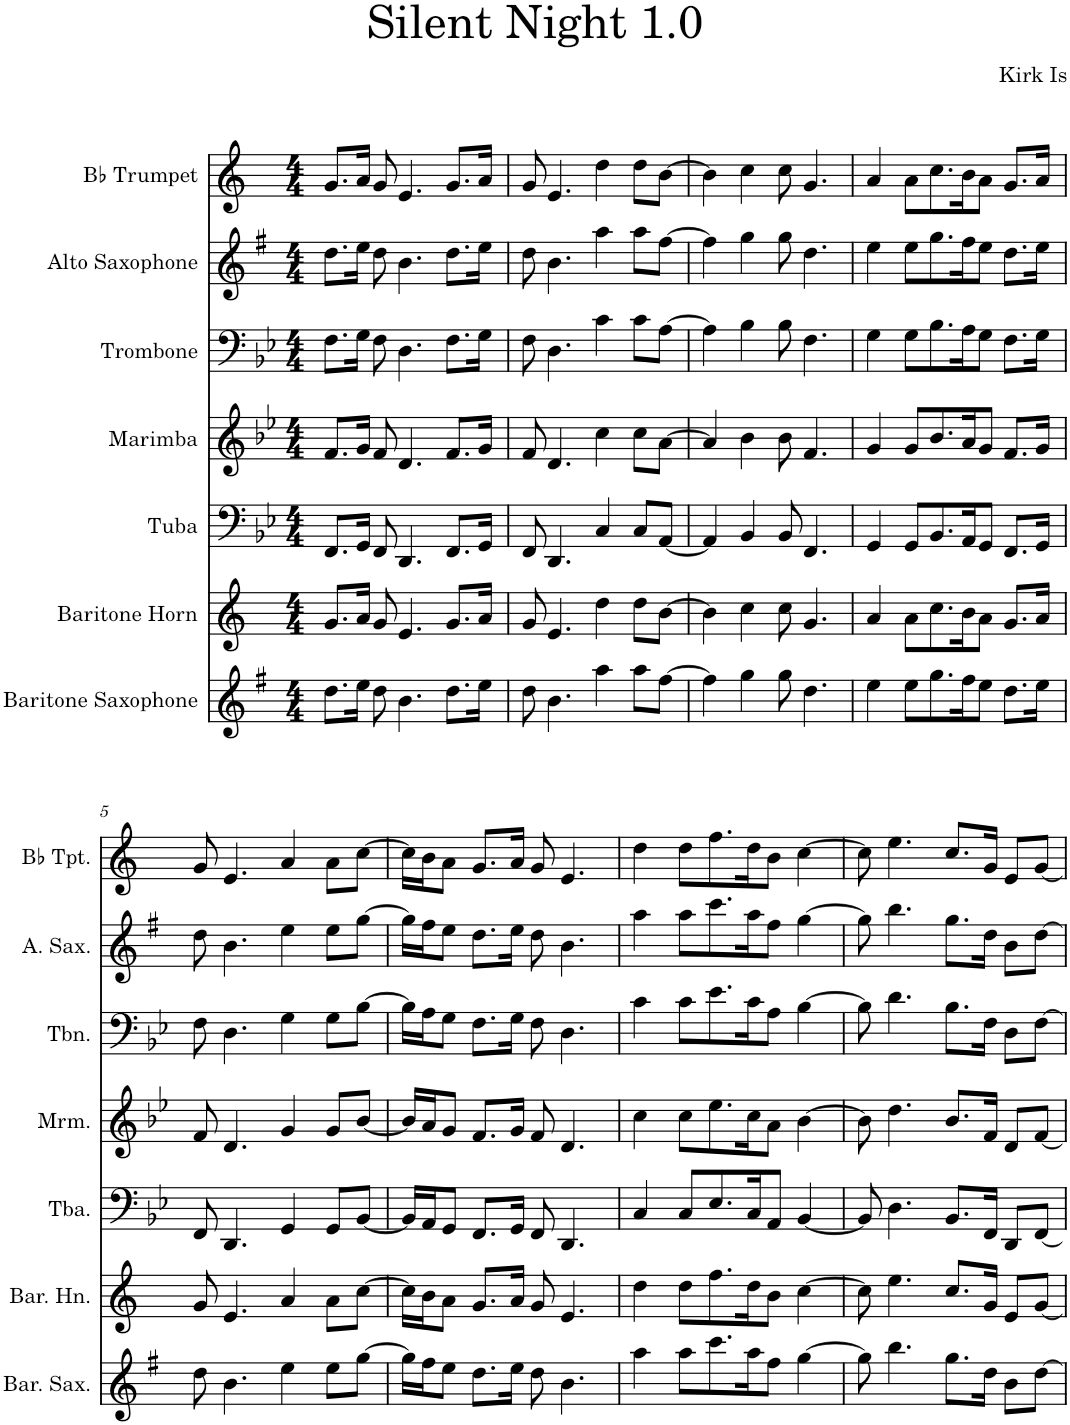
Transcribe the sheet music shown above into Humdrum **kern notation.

**kern	**kern	**kern	**kern	**kern	**kern	**kern
*part7	*part6	*part5	*part4	*part3	*part2	*part1
*staff7	*staff6	*staff5	*staff4	*staff3	*staff2	*staff1
*I"Baritone Saxophone	*I"Baritone Horn	*I"Tuba	*I"Marimba	*I"Trombone	*I"Alto Saxophone	*I"Bb Trumpet
*I'Bar. Sax.	*I'Bar. Hn.	*I'Tba.	*I'Mrm.	*I'Tbn.	*I'A. Sax.	*I'Bb Tpt.
*clefG2	*clefG2	*clefF4	*clefG2	*clefF4	*clefG2	*clefG2
*Trd12c21	*Trd8c14	*	*	*	*Trd5c9	*Trd1c2
*k[f#]	*k[]	*k[b-e-]	*k[b-e-]	*k[b-e-]	*k[f#]	*k[]
*M4/4	*M4/4	*M4/4	*M4/4	*M4/4	*M4/4	*M4/4
=1	=1	=1	=1	=1	=1	=1
8.dd\L	8.g/L	8.FF/L	8.f/L	8.F\L	8.dd\L	8.g/L
16ee\Jk	16a/Jk	16GG/Jk	16g/Jk	16G\Jk	16ee\Jk	16a/Jk
8dd\	8g/	8FF/	8f/	8F\	8dd\	8g/
4.b\	4.e/	4.DD/	4.d/	4.D\	4.b\	4.e/
8.dd\L	8.g/L	8.FF/L	8.f/L	8.F\L	8.dd\L	8.g/L
16ee\Jk	16a/Jk	16GG/Jk	16g/Jk	16G\Jk	16ee\Jk	16a/Jk
=2	=2	=2	=2	=2	=2	=2
8dd\	8g/	8FF/	8f/	8F\	8dd\	8g/
4.b\	4.e/	4.DD/	4.d/	4.D\	4.b\	4.e/
4aa\	4dd\	4C/	4cc\	4c\	4aa\	4dd\
8aa\L	8dd\L	8C/L	8cc\L	8c\L	8aa\L	8dd\L
[8ff#\J	[8b\J	[8AA/J	[8a\J	[8A\J	[8ff#\J	[8b\J
=3	=3	=3	=3	=3	=3	=3
4ff#\]	4b\]	4AA/]	4a/]	4A\]	4ff#\]	4b\]
4gg\	4cc\	4BB-/	4b-\	4B-\	4gg\	4cc\
8gg\	8cc\	8BB-/	8b-\	8B-\	8gg\	8cc\
4.dd\	4.g/	4.FF/	4.f/	4.F\	4.dd\	4.g/
=4	=4	=4	=4	=4	=4	=4
4ee\	4a/	4GG/	4g/	4G\	4ee\	4a/
8ee\L	8a\L	8GG/L	8g/L	8G\L	8ee\L	8a\L
8.gg\	8.cc\	8.BB-/	8.b-/	8.B-\	8.gg\	8.cc\
16ff#\K	16b\K	16AA/K	16a/K	16A\K	16ff#\K	16b\K
8ee\J	8a\J	8GG/J	8g/J	8G\J	8ee\J	8a\J
8.dd\L	8.g/L	8.FF/L	8.f/L	8.F\L	8.dd\L	8.g/L
16ee\Jk	16a/Jk	16GG/Jk	16g/Jk	16G\Jk	16ee\Jk	16a/Jk
!!LO:LB:g=z
=5	=5	=5	=5	=5	=5	=5
8dd\	8g/	8FF/	8f/	8F\	8dd\	8g/
4.b\	4.e/	4.DD/	4.d/	4.D\	4.b\	4.e/
4ee\	4a/	4GG/	4g/	4G\	4ee\	4a/
8ee\L	8a\L	8GG/L	8g/L	8G\L	8ee\L	8a\L
[8gg\J	[8cc\J	[8BB-/J	[8b-/J	[8B-\J	[8gg\J	[8cc\J
=6	=6	=6	=6	=6	=6	=6
16gg\LL]	16cc\LL]	16BB-/LL]	16b-/LL]	16B-\LL]	16gg\LL]	16cc\LL]
16ff#\J	16b\J	16AA/J	16a/J	16A\J	16ff#\J	16b\J
8ee\J	8a\J	8GG/J	8g/J	8G\J	8ee\J	8a\J
8.dd\L	8.g/L	8.FF/L	8.f/L	8.F\L	8.dd\L	8.g/L
16ee\Jk	16a/Jk	16GG/Jk	16g/Jk	16G\Jk	16ee\Jk	16a/Jk
8dd\	8g/	8FF/	8f/	8F\	8dd\	8g/
4.b\	4.e/	4.DD/	4.d/	4.D\	4.b\	4.e/
=7	=7	=7	=7	=7	=7	=7
4aa\	4dd\	4C/	4cc\	4c\	4aa\	4dd\
8aa\L	8dd\L	8C/L	8cc\L	8c\L	8aa\L	8dd\L
8.ccc\	8.ff\	8.E-/	8.ee-\	8.e-\	8.ccc\	8.ff\
16aa\K	16dd\K	16C/K	16cc\K	16c\K	16aa\K	16dd\K
8ff#\J	8b\J	8AA/J	8a\J	8A\J	8ff#\J	8b\J
[4gg\	[4cc\	[4BB-/	[4b-\	[4B-\	[4gg\	[4cc\
=8	=8	=8	=8	=8	=8	=8
8gg\]	8cc\]	8BB-/]	8b-\]	8B-\]	8gg\]	8cc\]
4.bb\	4.ee\	4.D\	4.dd\	4.d\	4.bb\	4.ee\
8.gg\L	8.cc/L	8.BB-/L	8.b-/L	8.B-\L	8.gg\L	8.cc/L
16dd\Jk	16g/Jk	16FF/Jk	16f/Jk	16F\Jk	16dd\Jk	16g/Jk
8b\L	8e/L	8DD/L	8d/L	8D\L	8b\L	8e/L
[8dd\J	[8g/J	[8FF/J	[8f/J	[8F\J	[8dd\J	[8g/J
=	=	=	=	=	=	=
*-	*-	*-	*-	*-	*-	*-
